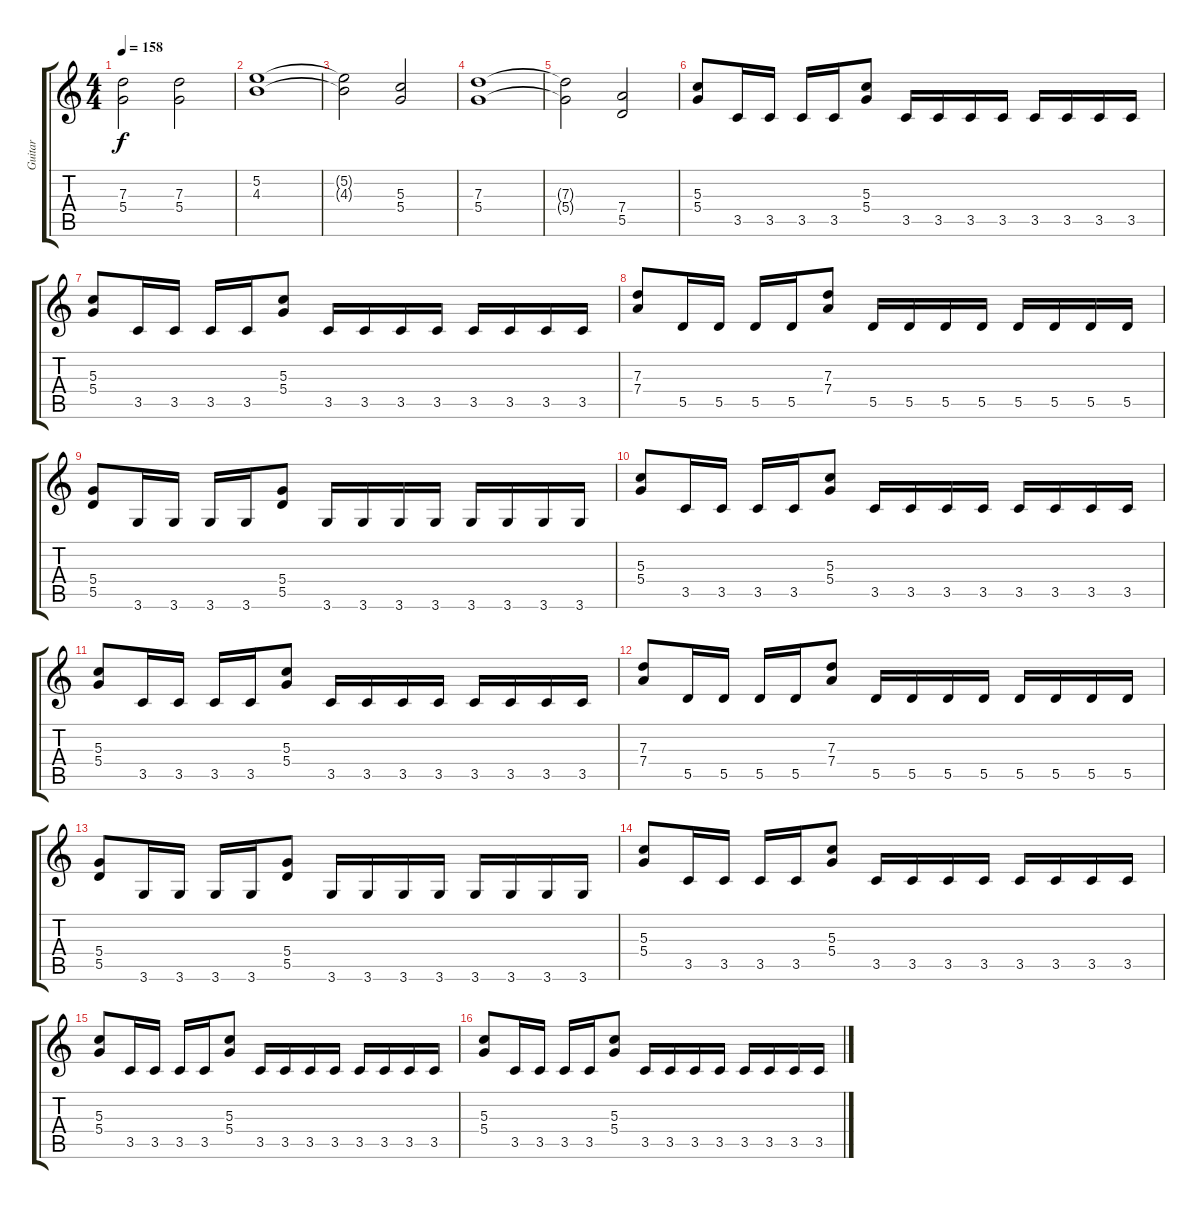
\track ("Guitar" "Guitar") {instrument distortionguitar}
\staff {score tabs}
\tuning (E4 B3 G3 D3 A2 E2) {hide}
\ts (4 4)
\tempo 158
\clef g2
\ks c
(7.3{t} 5.4{t}).2{dy f} (7.3 5.4).2 |
(5.2 4.3).1 |
(5.2{t} 4.3{t}).2 (5.3 5.4).2 |
(7.3 5.4).1 |
(7.3{t} 5.4{t}).2 (7.4 5.5).2 |
(5.3 5.4).8 3.5.16 3.5.16 3.5.16 3.5.16 (5.3 5.4).8 3.5.16 3.5.16 3.5.16 3.5.16 3.5.16 3.5.16 3.5.16 3.5.16 |
(5.3 5.4).8 3.5.16 3.5.16 3.5.16 3.5.16 (5.3 5.4).8 3.5.16 3.5.16 3.5.16 3.5.16 3.5.16 3.5.16 3.5.16 3.5.16 |
(7.3 7.4).8 5.5.16 5.5.16 5.5.16 5.5.16 (7.3 7.4).8 5.5.16 5.5.16 5.5.16 5.5.16 5.5.16 5.5.16 5.5.16 5.5.16 |
(5.4 5.5).8 3.6.16 3.6.16 3.6.16 3.6.16 (5.4 5.5).8 3.6.16 3.6.16 3.6.16 3.6.16 3.6.16 3.6.16 3.6.16 3.6.16 |
(5.3 5.4).8 3.5.16 3.5.16 3.5.16 3.5.16 (5.3 5.4).8 3.5.16 3.5.16 3.5.16 3.5.16 3.5.16 3.5.16 3.5.16 3.5.16 |
(5.3 5.4).8 3.5.16 3.5.16 3.5.16 3.5.16 (5.3 5.4).8 3.5.16 3.5.16 3.5.16 3.5.16 3.5.16 3.5.16 3.5.16 3.5.16 |
(7.3 7.4).8 5.5.16 5.5.16 5.5.16 5.5.16 (7.3 7.4).8 5.5.16 5.5.16 5.5.16 5.5.16 5.5.16 5.5.16 5.5.16 5.5.16 |
(5.4 5.5).8 3.6.16 3.6.16 3.6.16 3.6.16 (5.4 5.5).8 3.6.16 3.6.16 3.6.16 3.6.16 3.6.16 3.6.16 3.6.16 3.6.16 |
(5.3 5.4).8 3.5.16 3.5.16 3.5.16 3.5.16 (5.3 5.4).8 3.5.16 3.5.16 3.5.16 3.5.16 3.5.16 3.5.16 3.5.16 3.5.16 |
(5.3 5.4).8 3.5.16 3.5.16 3.5.16 3.5.16 (5.3 5.4).8 3.5.16 3.5.16 3.5.16 3.5.16 3.5.16 3.5.16 3.5.16 3.5.16 |
(5.3 5.4).8 3.5.16 3.5.16 3.5.16 3.5.16 (5.3 5.4).8 3.5.16 3.5.16 3.5.16 3.5.16 3.5.16 3.5.16 3.5.16 3.5.16
